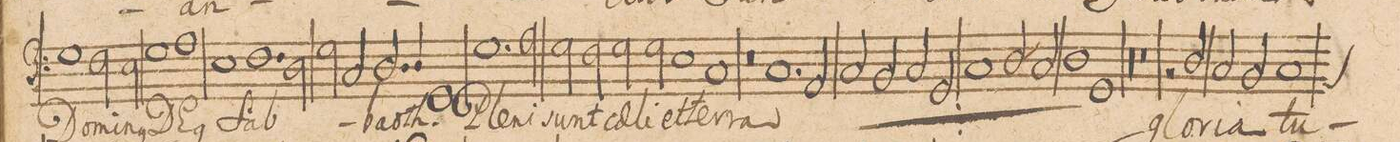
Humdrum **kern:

**kern	**text
*I"BASSVS.	*
*clefF4	*
*k[]	*
*met(C|)	*
*M2/1	*
1G	Do-
=20-	=20-
2F\	-mi-
2E\	-n(us)
1G	DE-
=21-	=21-
1A	-(us)
1E	Sab-
=22-	=22-
1.F	.
2D\	.
=23-	=23-
2G\	.
2C/	.
2.D/	.
4D/	-ba-
=24-	=24-
1GG	-oth.
1.G	Ple-
=25-	=25-
2A\	-ni
2G\	sunt
2F\	cae-
=26-	=26-
2G\	-li
2G\	et
1E	ter-
=27-	=27-
1C	-ra
0r	.
=28-	=28-
*	*ij
1.C	Ple-
=29-	=29-
2AA/	-ni
2C/	sunt
2BB/	.
=30-	=30-
2C/	cae-
2GG/	.
1C	-li
=31-	=31-
2D/	et
2C/	.
1D	ter-
=32-	=32-
1GG	-ra
*	*Xij
00r	.
=33-	=33-
=34-	=34-
0r	.
=35-	=35-
2r	.
2D/	glo-
=36-	=36-
2C/	-ri-
2BB/	-a
1C	tu-
*custos:AA	*
=37-	=37-
*-	*-
